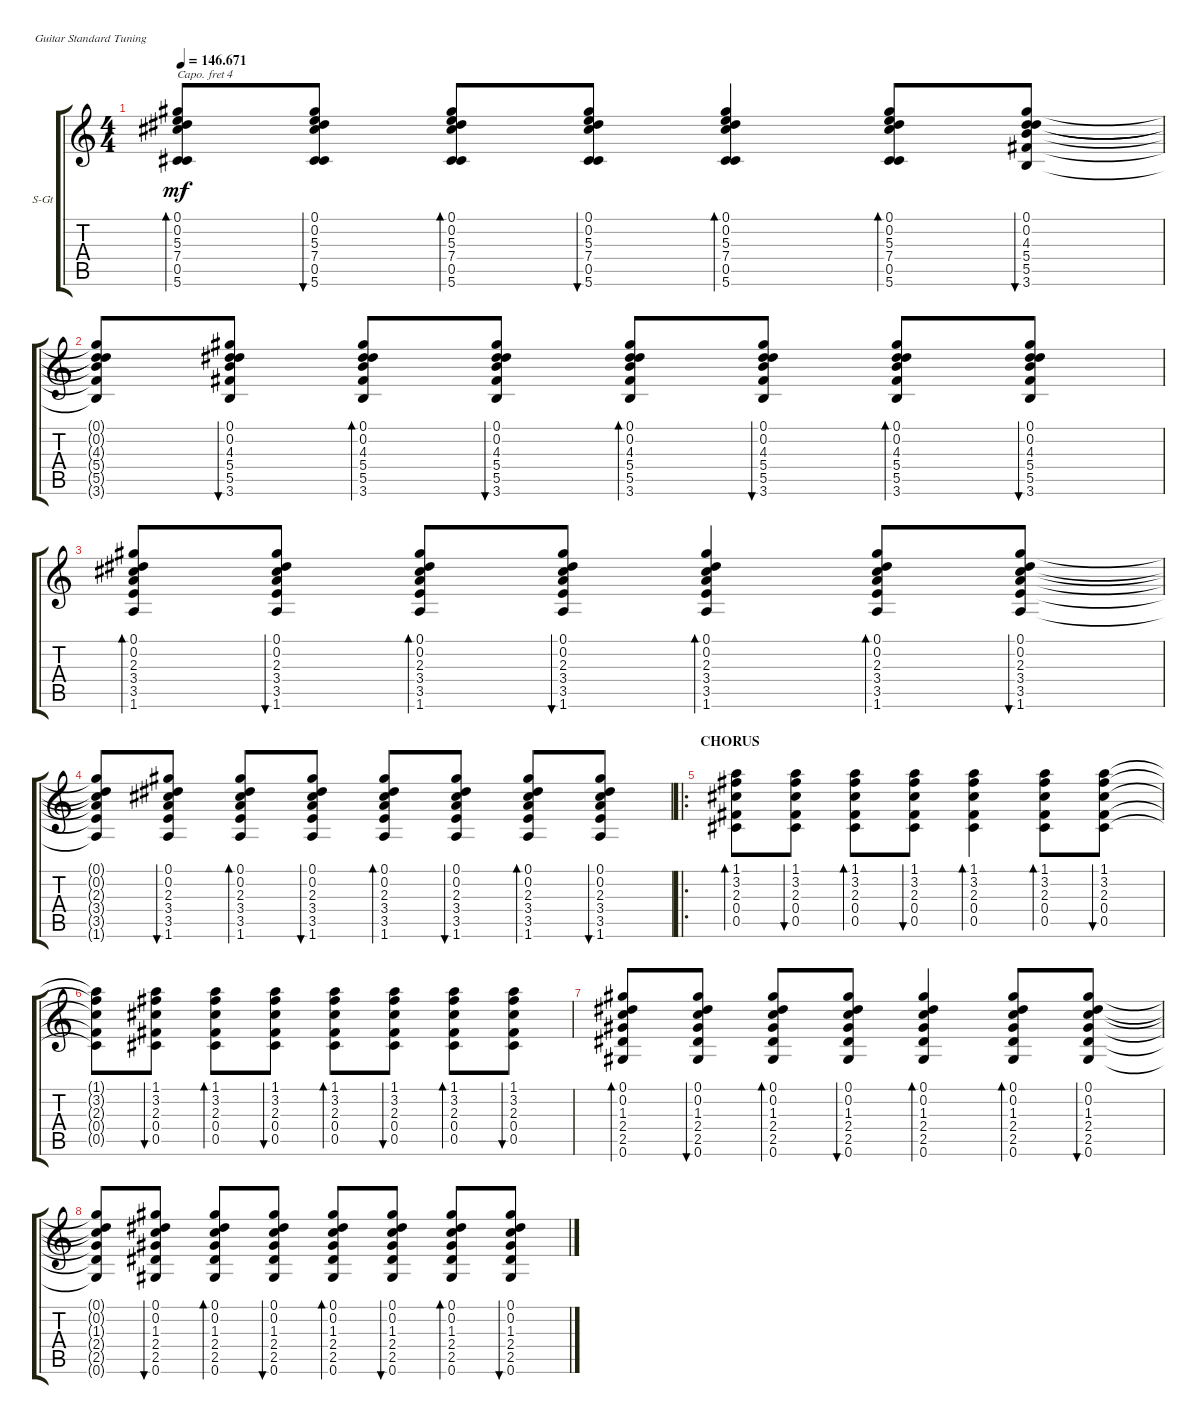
\defaultSystemsLayout 4
\bracketExtendMode groupsimilarinstruments
\firstSystemTrackNameOrientation horizontal
\otherSystemsTrackNameOrientation horizontal
\track ("Steel Guitar" "S-Gt") {instrument acousticguitarsteel}
\staff {score tabs}
\capo 4
\tuning (E4 B3 G3 D3 A2 E2)
\ts (4 4)
\tempo
146.671
\accidentals auto
\clef g2
\ottava regular
\simile none
\ks aminor
(0.5 7.4 5.3 0.2 0.1 5.6).8{bd 30 dy mf} (0.5 7.4 5.3 0.2 0.1 5.6).8{bu 30} (0.5 7.4 5.3 0.2 0.1 5.6).8{bd 30} (0.5 7.4 5.3 0.2 0.1 5.6).8{bu 30} (0.5 7.4 5.3 0.2 0.1 5.6).4{bd 30} (0.5 7.4 5.3 0.2 0.1 5.6).8{bd 30} (3.6 5.5 5.4 4.3 0.2 0.1).8{bu 30} |
(3.6{t} 5.5{t} 5.4{t} 4.3{t} 0.2{t} 0.1{t}).8 (3.6 5.5 5.4 4.3 0.2 0.1).8{bu 30} (3.6 5.5 5.4 4.3 0.2 0.1).8{bd 30} (3.6 5.5 5.4 4.3 0.2 0.1).8{bu 30} (3.6 5.5 5.4 4.3 0.2 0.1).8{bd 30} (3.6 5.5 5.4 4.3 0.2 0.1).8{bu 30} (3.6 5.5 5.4 4.3 0.2 0.1).8{bd 30} (3.6 5.5 5.4 4.3 0.2 0.1).8{bu 30} |
(3.5 3.4 2.3 0.2 0.1 1.6).8{bd 30} (3.5 3.4 2.3 0.2 0.1 1.6).8{bu 30} (3.5 3.4 2.3 0.2 0.1 1.6).8{bd 30} (3.5 3.4 2.3 0.2 0.1 1.6).8{bu 30} (3.5 3.4 2.3 0.2 0.1 1.6).4{bd 30} (3.5 3.4 2.3 0.2 0.1 1.6).8{bd 30} (3.5 3.4 2.3 0.2 0.1 1.6).8{bu 30} |
(3.5{t} 3.4{t} 2.3{t} 0.2{t} 0.1{t} 1.6{t}).8 (3.5 3.4 2.3 0.2 0.1 1.6).8{bu 30} (3.5 3.4 2.3 0.2 0.1 1.6).8{bd 30} (3.5 3.4 2.3 0.2 0.1 1.6).8{bu 30} (3.5 3.4 2.3 0.2 0.1 1.6).8{bd 30} (3.5 3.4 2.3 0.2 0.1 1.6).8{bu 30} (3.5 3.4 2.3 0.2 0.1 1.6).8{bd 30} (3.5 3.4 2.3 0.2 0.1 1.6).8{bu 30} |
\ro
\section ("" "CHORUS")
(0.5 0.4 2.3 3.2 1.1).8{bd 30} (0.5 0.4 2.3 3.2 1.1).8{bu 30} (0.5 0.4 2.3 3.2 1.1).8{bd 30} (0.5 0.4 2.3 3.2 1.1).8{bu 30} (0.5 0.4 2.3 3.2 1.1).4{bd 30} (0.5 0.4 2.3 3.2 1.1).8{bd 30} (0.5 0.4 2.3 3.2 1.1).8{bu 30} |
(0.5{t} 0.4{t} 2.3{t} 3.2{t} 1.1{t}).8 (0.5 0.4 2.3 3.2 1.1).8{bu 30} (0.5 0.4 2.3 3.2 1.1).8{bd 30} (0.5 0.4 2.3 3.2 1.1).8{bu 30} (0.5 0.4 2.3 3.2 1.1).8{bd 30} (0.5 0.4 2.3 3.2 1.1).8{bu 30} (0.5 0.4 2.3 3.2 1.1).8{bd 30} (0.5 0.4 2.3 3.2 1.1).8{bu 30} |
(2.5 2.4 1.3 0.2 0.1 0.6).8{bd 30} (2.5 2.4 1.3 0.2 0.1 0.6).8{bu 30} (2.5 2.4 1.3 0.2 0.1 0.6).8{bd 30} (2.5 2.4 1.3 0.2 0.1 0.6).8{bu 30} (2.5 2.4 1.3 0.2 0.1 0.6).4{bd 30} (2.5 2.4 1.3 0.2 0.1 0.6).8{bd 30} (2.5 2.4 1.3 0.2 0.1 0.6).8{bu 30} |
(2.5{t} 2.4{t} 1.3{t} 0.2{t} 0.1{t} 0.6{t}).8 (2.5 2.4 1.3 0.2 0.1 0.6).8{bu 30} (2.5 2.4 1.3 0.2 0.1 0.6).8{bd 30} (2.5 2.4 1.3 0.2 0.1 0.6).8{bu 30} (2.5 2.4 1.3 0.2 0.1 0.6).8{bd 30} (2.5 2.4 1.3 0.2 0.1 0.6).8{bu 30} (2.5 2.4 1.3 0.2 0.1 0.6).8{bd 30} (2.5 2.4 1.3 0.2 0.1 0.6).8{bu 30}
